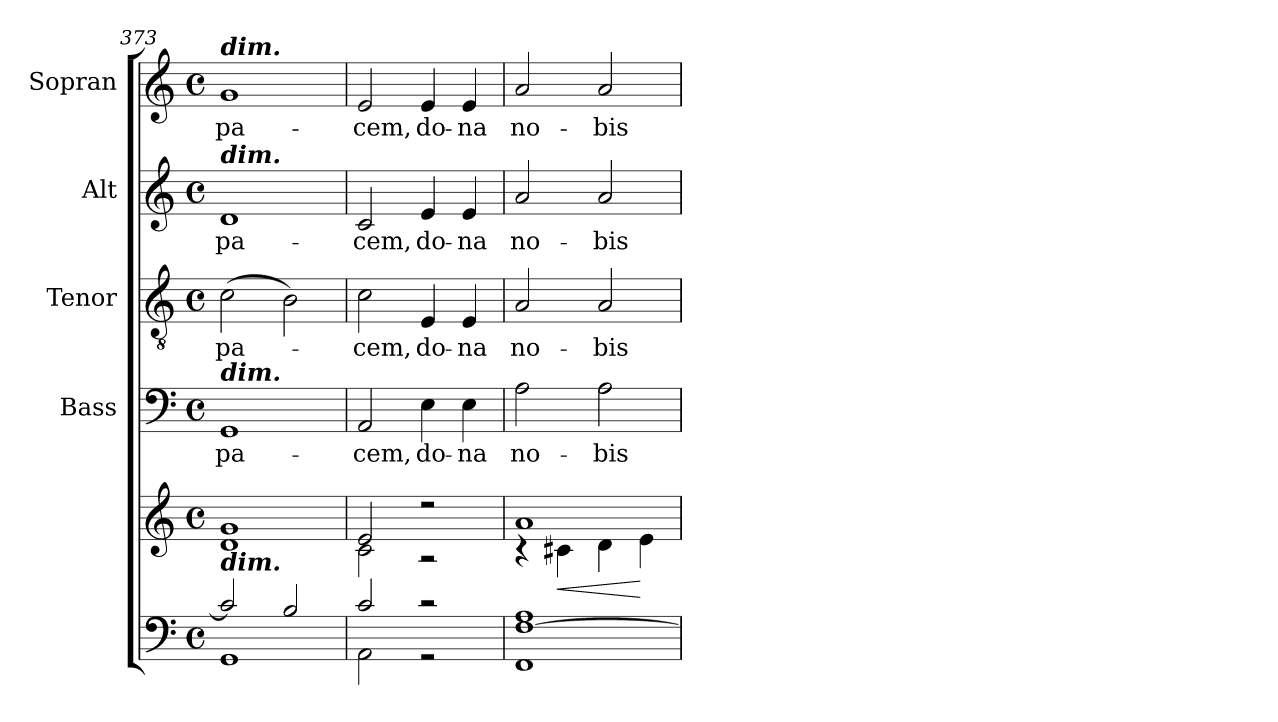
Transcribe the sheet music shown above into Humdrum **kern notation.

**kern	**kern	**dynam	**kern	**text	**kern	**text	**kern	**text	**kern	**text
*part5	*part5	*part5	*part4	*part4	*part3	*part3	*part2	*part2	*part1	*part1
*staff6	*staff5	*staff5/6	*staff4	*staff4	*staff3	*staff3	*staff2	*staff2	*staff1	*staff1
*	*	*	*I"Bass	*	*I"Tenor	*	*I"Alt	*	*I"Sopran	*
*	*	*	*I'B.	*	*I'T.	*	*I'A.	*	*I'S.	*
*clefF4	*clefG2	*	*clefF4	*	*clefGv2	*	*clefG2	*	*clefG2	*
*k[]	*k[]	*	*k[]	*	*k[]	*	*k[]	*	*k[]	*
*C:	*C:	*	*C:	*	*C:	*	*C:	*	*C:	*
*M4/4	*M4/4	*	*M4/4	*	*M4/4	*	*M4/4	*	*M4/4	*
*met(c)	*met(c)	*	*met(c)	*	*met(c)	*	*met(c)	*	*met(c)	*
=373	=373	=373	=373	=373	=373	=373	=373	=373	=373	=373
*^	*^	*	*	*	*	*	*	*	*	*
!	!	!	!	!	!	!	!	!	!	!	!LO:TX:a:Bi:t=dim.	!
!	!	!	!	!	!	!	!	!	!LO:TX:a:Bi:t=dim.	!	!	!
!	!	!	!	!	!LO:TX:a:Bi:t=dim.	!	!	!	!	!	!	!
!	!	!LO:TX:b:Bi:t=dim.	!	!	!	!	!	!	!	!	!	!
!	!	!	!	!	!	!LO:LY:b	!	!LO:LY:b	!	!LO:LY:b	!	!LO:LY:b
2c/]	1GG	1g	1d	.	1GG	pa-	(>2c\	pa-	1d	pa-	1g	pa-
2B/	.	.	.	.	.	.	2B\)	.	.	.	.	.
=374	=374	=374	=374	=374	=374	=374	=374	=374	=374	=374	=374	=374
!	!	!	!	!	!	!LO:LY:b	!	!LO:LY:b	!	!LO:LY:b	!	!LO:LY:b
2c/	2AA\	2e/	2c\	.	2AA/	-cem,	2c\	-cem,	2c/	-cem,	2e/	-cem,
!	!	!	!	!	!	!LO:LY:b	!	!LO:LY:b	!	!LO:LY:b	!	!LO:LY:b
2r	2r	2r	2r	.	4E\	do-	4E/	do-	4e/	do-	4e/	do-
!	!	!	!	!	!	!LO:LY:b	!	!LO:LY:b	!	!LO:LY:b	!	!LO:LY:b
.	.	.	.	.	4E\	-na	4E/	-na	4e/	-na	4e/	-na
!!LO:LB:g=z
=375	=375	=375	=375	=375	=375	=375	=375	=375	=375	=375	=375	=375
*	*^	*	*	*	*	*	*	*	*	*	*	*
!	!	!	!	!	!	!	!LO:LY:b	!	!LO:LY:b	!	!LO:LY:b	!	!LO:LY:b
1A	1FF	[<1F	1a	4rc	.	2A\	no-	2A/	no-	2a/	no-	2a/	no-
!	!	!	!	!	!LO:HP:b	!	!	!	!	!	!	!	!
.	.	.	.	4c#X\	<	.	.	.	.	.	.	.	.
!	!	!	!	!	!	!	!LO:LY:b	!	!LO:LY:b	!	!LO:LY:b	!	!LO:LY:b
.	.	.	.	4d\	.	2A\	-bis	2A/	-bis	2a/	-bis	2a/	-bis
.	.	.	.	4e\	[	.	.	.	.	.	.	.	.
*v	*v	*v	*	*	*	*	*	*	*	*	*	*	*
*	*v	*v	*	*	*	*	*	*	*	*	*
=	=	=	=	=	=	=	=	=	=	=
*-	*-	*-	*-	*-	*-	*-	*-	*-	*-	*-
